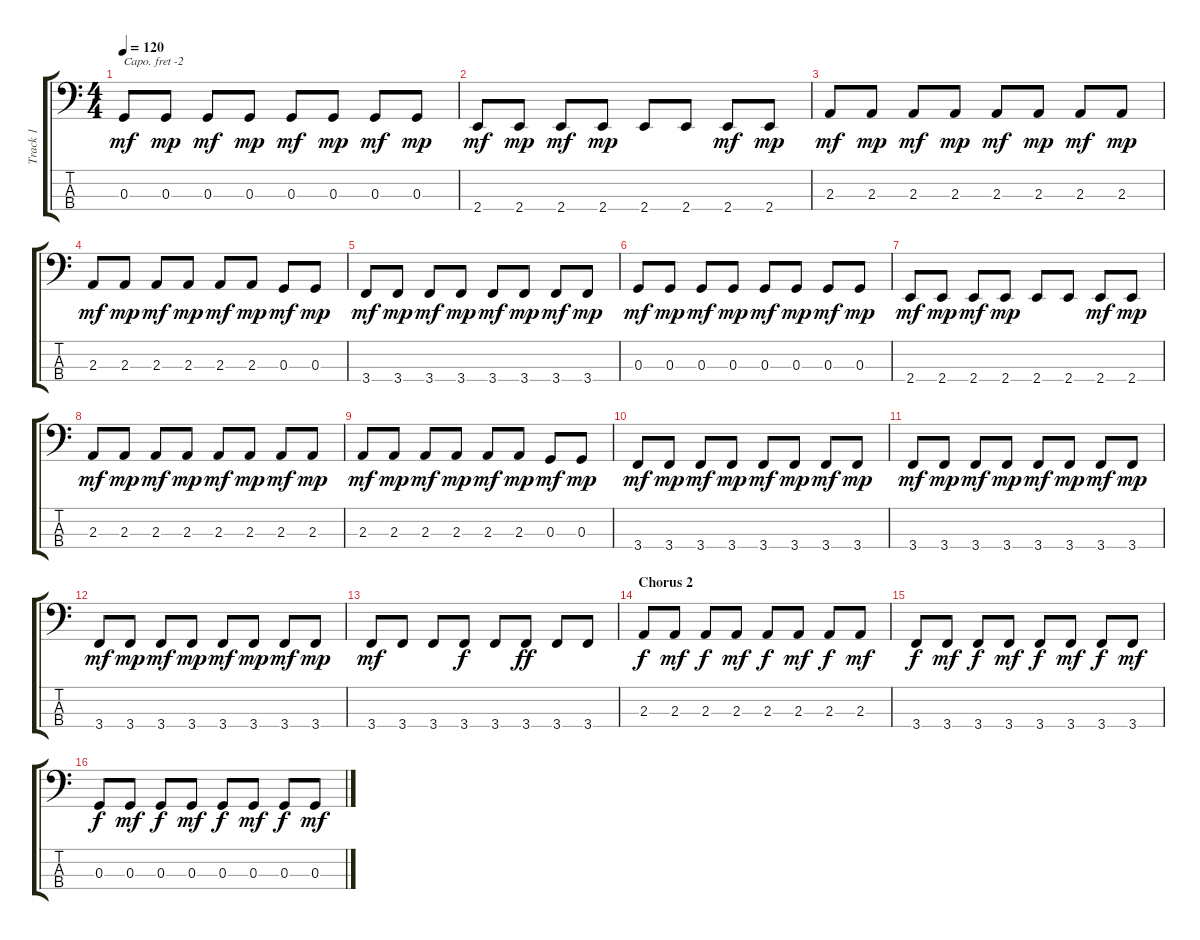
\track ("Track 1" "Track 1") {instrument electricbasspick}
\staff {score tabs}
\capo -2
\tuning (G2 D2 A1 E1) {hide}
\ts (4 4)
\tempo 120
\clef f4
\ks c
0.3.8{dy mf} 0.3.8{dy mp} 0.3.8{dy mf} 0.3.8{dy mp} 0.3.8{dy mf} 0.3.8{dy mp} 0.3.8{dy mf} 0.3.8{dy mp} |
2.4.8{dy mf} 2.4.8{dy mp} 2.4.8{dy mf} 2.4.8{dy mp} 2.4.8 2.4.8 2.4.8{dy mf} 2.4.8{dy mp} |
2.3.8{dy mf} 2.3.8{dy mp} 2.3.8{dy mf} 2.3.8{dy mp} 2.3.8{dy mf} 2.3.8{dy mp} 2.3.8{dy mf} 2.3.8{dy mp} |
2.3.8{dy mf} 2.3.8{dy mp} 2.3.8{dy mf} 2.3.8{dy mp} 2.3.8{dy mf} 2.3.8{dy mp} 0.3.8{dy mf} 0.3.8{dy mp} |
3.4.8{dy mf} 3.4.8{dy mp} 3.4.8{dy mf} 3.4.8{dy mp} 3.4.8{dy mf} 3.4.8{dy mp} 3.4.8{dy mf} 3.4.8{dy mp} |
0.3.8{dy mf} 0.3.8{dy mp} 0.3.8{dy mf} 0.3.8{dy mp} 0.3.8{dy mf} 0.3.8{dy mp} 0.3.8{dy mf} 0.3.8{dy mp} |
2.4.8{dy mf} 2.4.8{dy mp} 2.4.8{dy mf} 2.4.8{dy mp} 2.4.8 2.4.8 2.4.8{dy mf} 2.4.8{dy mp} |
2.3.8{dy mf} 2.3.8{dy mp} 2.3.8{dy mf} 2.3.8{dy mp} 2.3.8{dy mf} 2.3.8{dy mp} 2.3.8{dy mf} 2.3.8{dy mp} |
2.3.8{dy mf} 2.3.8{dy mp} 2.3.8{dy mf} 2.3.8{dy mp} 2.3.8{dy mf} 2.3.8{dy mp} 0.3.8{dy mf} 0.3.8{dy mp} |
3.4.8{dy mf} 3.4.8{dy mp} 3.4.8{dy mf} 3.4.8{dy mp} 3.4.8{dy mf} 3.4.8{dy mp} 3.4.8{dy mf} 3.4.8{dy mp} |
3.4.8{dy mf} 3.4.8{dy mp} 3.4.8{dy mf} 3.4.8{dy mp} 3.4.8{dy mf} 3.4.8{dy mp} 3.4.8{dy mf} 3.4.8{dy mp} |
3.4.8{dy mf} 3.4.8{dy mp} 3.4.8{dy mf} 3.4.8{dy mp} 3.4.8{dy mf} 3.4.8{dy mp} 3.4.8{dy mf} 3.4.8{dy mp} |
3.4.8{dy mf} 3.4.8 3.4.8 3.4.8{dy f} 3.4.8 3.4.8{dy ff} 3.4.8 3.4.8 |
\section ("" "Chorus 2")
2.3.8{dy f} 2.3.8{dy mf} 2.3.8{dy f} 2.3.8{dy mf} 2.3.8{dy f} 2.3.8{dy mf} 2.3.8{dy f} 2.3.8{dy mf} |
3.4.8{dy f} 3.4.8{dy mf} 3.4.8{dy f} 3.4.8{dy mf} 3.4.8{dy f} 3.4.8{dy mf} 3.4.8{dy f} 3.4.8{dy mf} |
0.3.8{dy f} 0.3.8{dy mf} 0.3.8{dy f} 0.3.8{dy mf} 0.3.8{dy f} 0.3.8{dy mf} 0.3.8{dy f} 0.3.8{dy mf}
